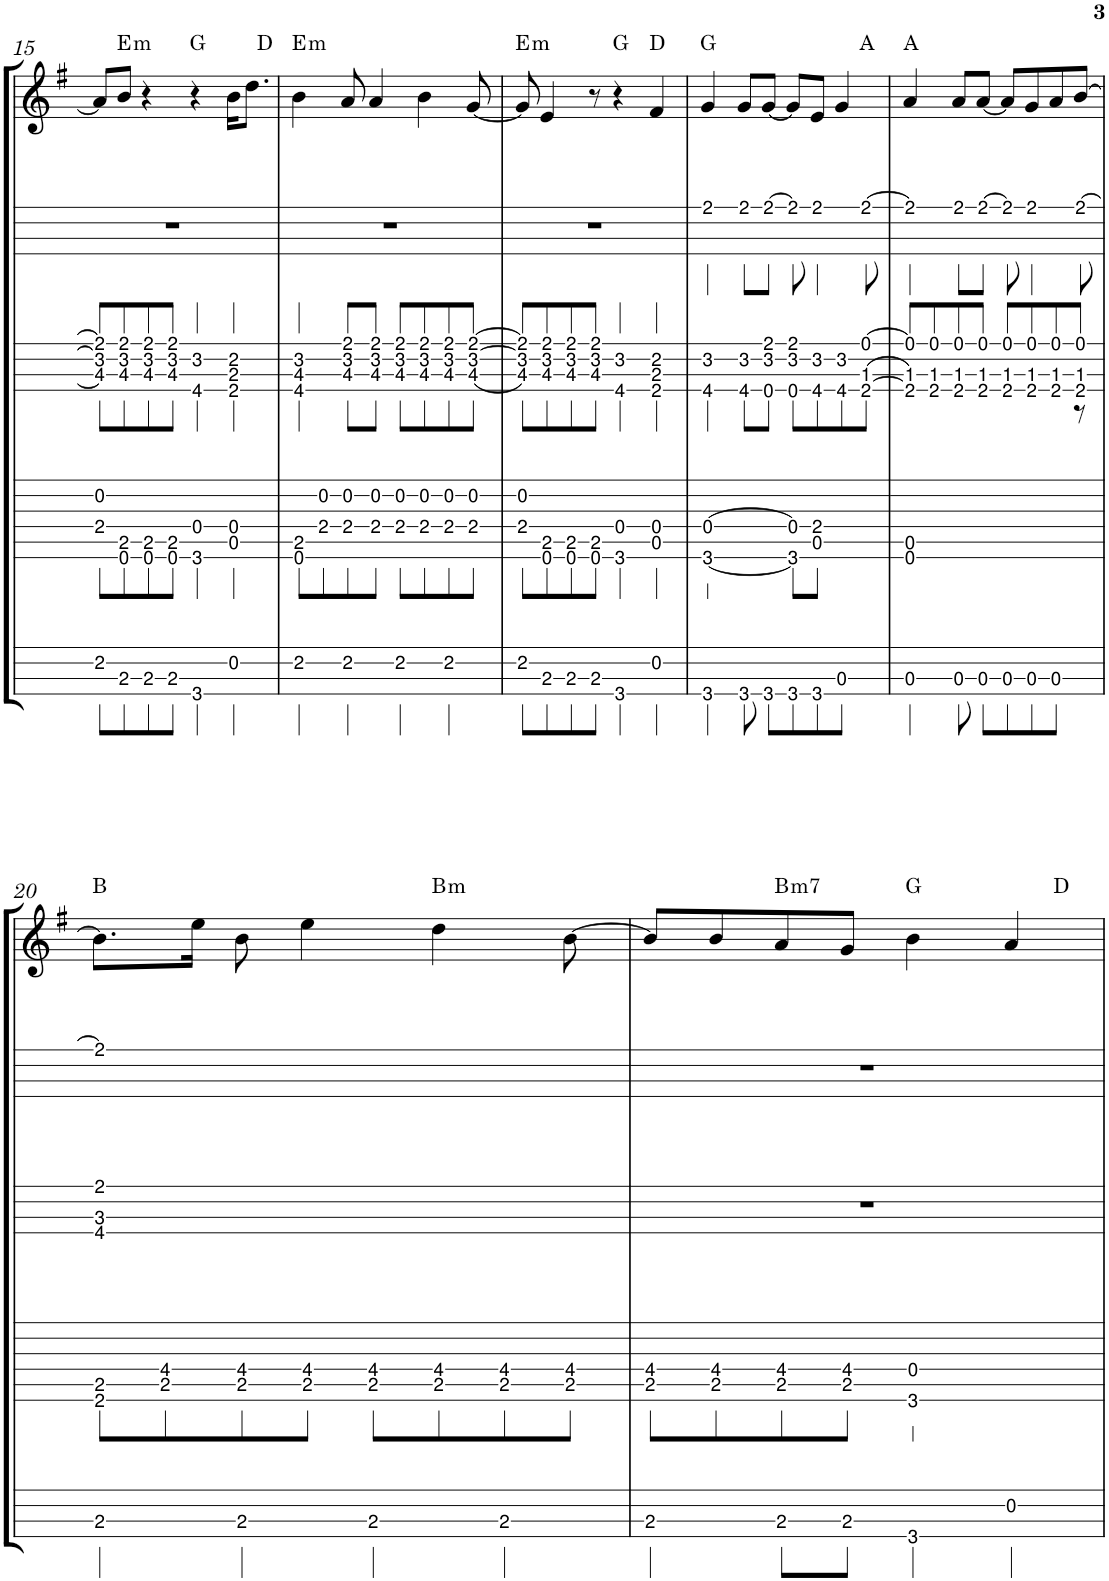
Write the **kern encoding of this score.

**kern	**kern	**kern	**kern	**kern	**harte
*part5	*part4	*part3	*part2	*part1	*part1
*staff5	*staff4	*staff3	*staff2	*staff1	*
*I"Bass Guitar	*I"Guitar	*I"Ukulele	*I"Ukulele	*I"Mandolin	*
!!LO:PB:g=z
*	*	*	*	*clefG2	*
*k[f#]	*k[f#]	*k[f#]	*k[f#]	*k[f#]	*
*e:	*e:	*e:	*e:	*e:	*
*M4/4	*M4/4	*M4/4	*M4/4	*M4/4	*
=15	=15	=15	=15	=15	=15
*	*	*^	*	*^	*
8EE\L	8E\ 8B\L	8g/] 8b/]L	8e\L]	1r	8a/L]	2..ryy	.
!	!	!	!	!	!	!	!LO:H:kt=m
8BBB\	8EE\ 8BB\	8g/ 8b/	8e\	.	8b/J	.	E:min
8BBB\	8EE\ 8BB\	8g/ 8b/	8e\	.	4r	.	.
8BBB\J	8EE\ 8BB\J	8g/ 8b/J	8e\J	.	.	.	.
4GGG\	4GG\ 4D\	4g/	4B\	.	4r	.	G:maj
4DD\	4AA\ 4D\	4d/ 4f#/	4A\	.	16b\KL	.	.
.	.	.	.	.	8.dd\J	.	.
.	.	.	.	.	.	8ryy	D:maj
=16	=16	=16	=16	=16	=16	=16	=16
!	!	!	!	!	!	!	!LO:H:kt=m
*	*	*	*	*	*v	*v	*
4EE\	8EE\ 8BB\L	4e/ 4g/	4B\	1r	4b\	E:min
.	8E\ 8B\	.	.	.	.	.
4EE\	8E\ 8B\	8g/ 8b/L	8e\L	.	8a/	.
.	8E\ 8B\J	8g/ 8b/J	8e\J	.	4a/	.
4EE\	8E\ 8B\L	8g/ 8b/L	8e\L	.	.	.
.	8E\ 8B\	8g/ 8b/	8e\	.	4b\	.
4EE\	8E\ 8B\	8g/ 8b/	8e\	.	.	.
.	8E\ 8B\J	[8g/ [8b/J	[8e\J	.	[8g/	.
=17	=17	=17	=17	=17	=17	=17
!	!	!	!	!	!	!LO:H:kt=m
8EE\L	8E\ 8B\L	8g/] 8b/]L	8e\L]	1r	8g/]	E:min
8BBB\	8EE\ 8BB\	8g/ 8b/	8e\	.	4e/	.
8BBB\	8EE\ 8BB\	8g/ 8b/	8e\	.	.	.
8BBB\J	8EE\ 8BB\J	8g/ 8b/J	8e\J	.	8r	.
4GGG\	4GG\ 4D\	4g/	4B\	.	4r	G:maj
4DD\	4AA\ 4D\	4d/ 4f#/	4A\	.	4f#/	D:maj
*	*	*v	*v	*	*	*
=18	=18	=18	=18	=18	=18
*	*	*	*	*^	*
4GGG\	[2GG\ [2D\	4B\ 4g\	4b\	4g/	2..ryy	G:maj
8GGG\	.	8B\ 8g\L	8b\L	8g/L	.	.
8GGG\L	.	8G\ 8g\ 8b\J	[8b\J	[8g/J	.	.
8GGG\	8GG\] 8D\]L	8G\ 8g\ 8b\L	8b\]	8g/L]	.	.
8GGG\	8AA\ 8E\J	8B\ 8g\	4b\	8e/J	.	.
8AAA\J	4ryy	8B\ 8g\	.	4g/	.	.
8ryy	.	[8A\ [8c#\ [8a\J	[8b\	.	8ryy	A:maj
*	*	*	*	*v	*v	*
=19	=19	=19	=19	=19	=19
*	*	*^	*	*	*
4AAA\	1EE 1AA	8A/] 8c#/] 8a/]L	2..ryy	4b\]	4a/	A:maj
.	.	8A/ 8c#/ 8a/	.	.	.	.
8AAA\	.	8A/ 8c#/ 8a/	.	8b\L	8a/L	.
8AAA\L	.	8A/ 8c#/ 8a/J	.	[8b\J	[8a/J	.
8AAA\	.	8A/ 8c#/ 8a/L	.	8b\]	8a/L]	.
8AAA\	.	8A/ 8c#/ 8a/	.	4b\	8g/	.
8AAA\J	.	8A/ 8c#/ 8a/	.	.	8a/	.
8ryy	.	8A/ 8c#/ 8a/J	8r	[8b\	[8b/J	.
!!LO:LB:g=z
=20	=20	=20	=20	=20	=20	=20
4BBB\	8FF#\ 8BB\L	1d# 1b	1B	1b]	8.b\L]	B:maj
.	8BB\ 8F#\	.	.	.	.	.
.	.	.	.	.	16ee\Jk	.
4BBB\	8BB\ 8F#\	.	.	.	8b\	.
.	8BB\ 8F#\J	.	.	.	4ee\	.
4BBB\	8BB\ 8F#\L	.	.	.	.	.
!	!	!	!	!	!	!LO:H:kt=m
.	8BB\ 8F#\	.	.	.	4dd\	B:min
4BBB\	8BB\ 8F#\	.	.	.	.	.
.	8BB\ 8F#\J	.	.	.	[8b\	.
*	*	*v	*v	*	*	*
=21	=21	=21	=21	=21	=21
*	*	*	*	*^	*
4BBB\	8BB\ 8F#\L	1r	1r	8b/L]	2..ryy	.
.	8BB\ 8F#\	.	.	8b/	.	.
!	!	!	!	!	!	!LO:H:kt=m7
8BBB\L	8BB\ 8F#\	.	.	8a/	.	B:min7
8BBB\J	8BB\ 8F#\J	.	.	8g/J	.	.
4GGG\	2GG\ 2D\	.	.	4b\	.	G:maj
4DD\	.	.	.	4a/	.	.
.	.	.	.	.	8ryy	D:maj
*	*	*	*	*v	*v	*
=	=	=	=	=	=
*-	*-	*-	*-	*-	*-
